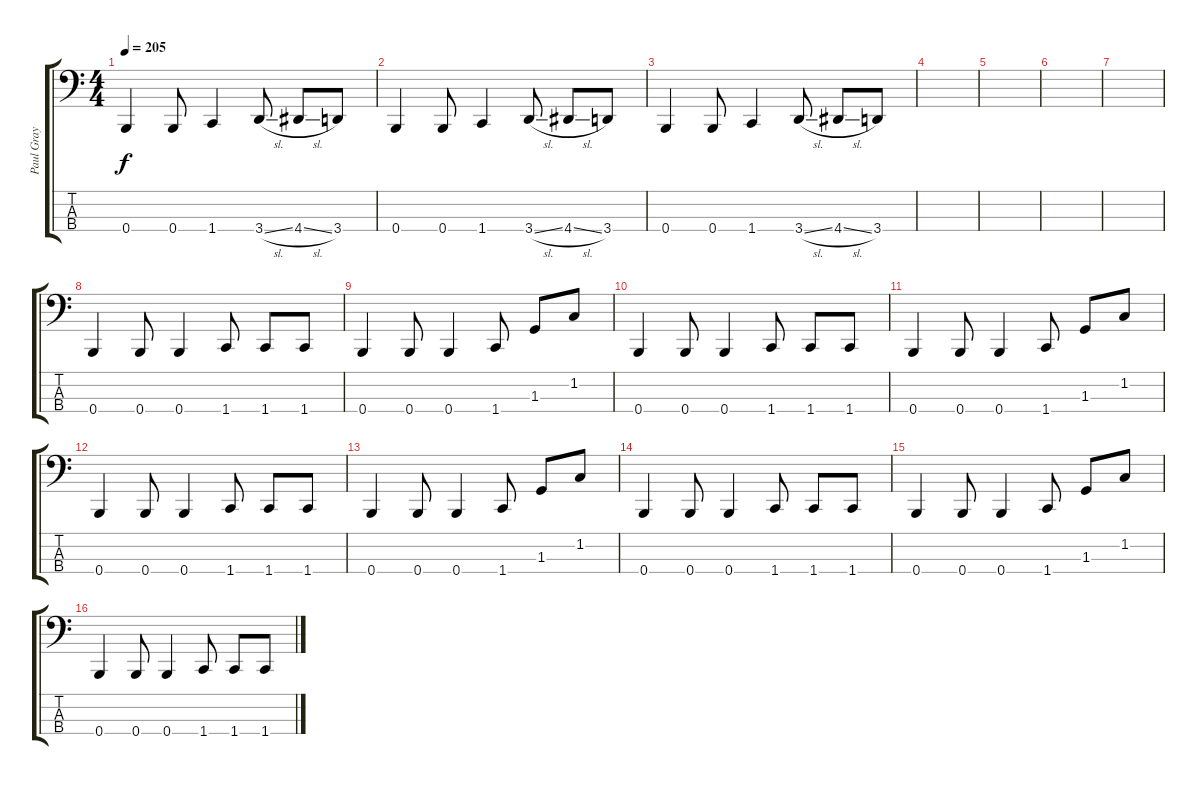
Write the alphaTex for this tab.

\track ("Paul Gray" "Paul Gray") {instrument electricbassfinger}
\staff {score tabs}
\tuning (E2 B1 Gb1 B0) {hide}
\ts (4 4)
\tempo 205
\clef f4
\ks c
0.4.4{dy f} 0.4.8 1.4.4 3.4{sl}.8 4.4{sl}.8 3.4.8 |
0.4.4 0.4.8 1.4.4 3.4{sl}.8 4.4{sl}.8 3.4.8 |
0.4.4 0.4.8 1.4.4 3.4{sl}.8 4.4{sl}.8 3.4.8 |
|
|
|
|
0.4.4 0.4.8 0.4.4 1.4.8 1.4.8 1.4.8 |
0.4.4 0.4.8 0.4.4 1.4.8 1.3.8 1.2.8 |
0.4.4 0.4.8 0.4.4 1.4.8 1.4.8 1.4.8 |
0.4.4 0.4.8 0.4.4 1.4.8 1.3.8 1.2.8 |
0.4.4 0.4.8 0.4.4 1.4.8 1.4.8 1.4.8 |
0.4.4 0.4.8 0.4.4 1.4.8 1.3.8 1.2.8 |
0.4.4 0.4.8 0.4.4 1.4.8 1.4.8 1.4.8 |
0.4.4 0.4.8 0.4.4 1.4.8 1.3.8 1.2.8 |
0.4.4 0.4.8 0.4.4 1.4.8 1.4.8 1.4.8
